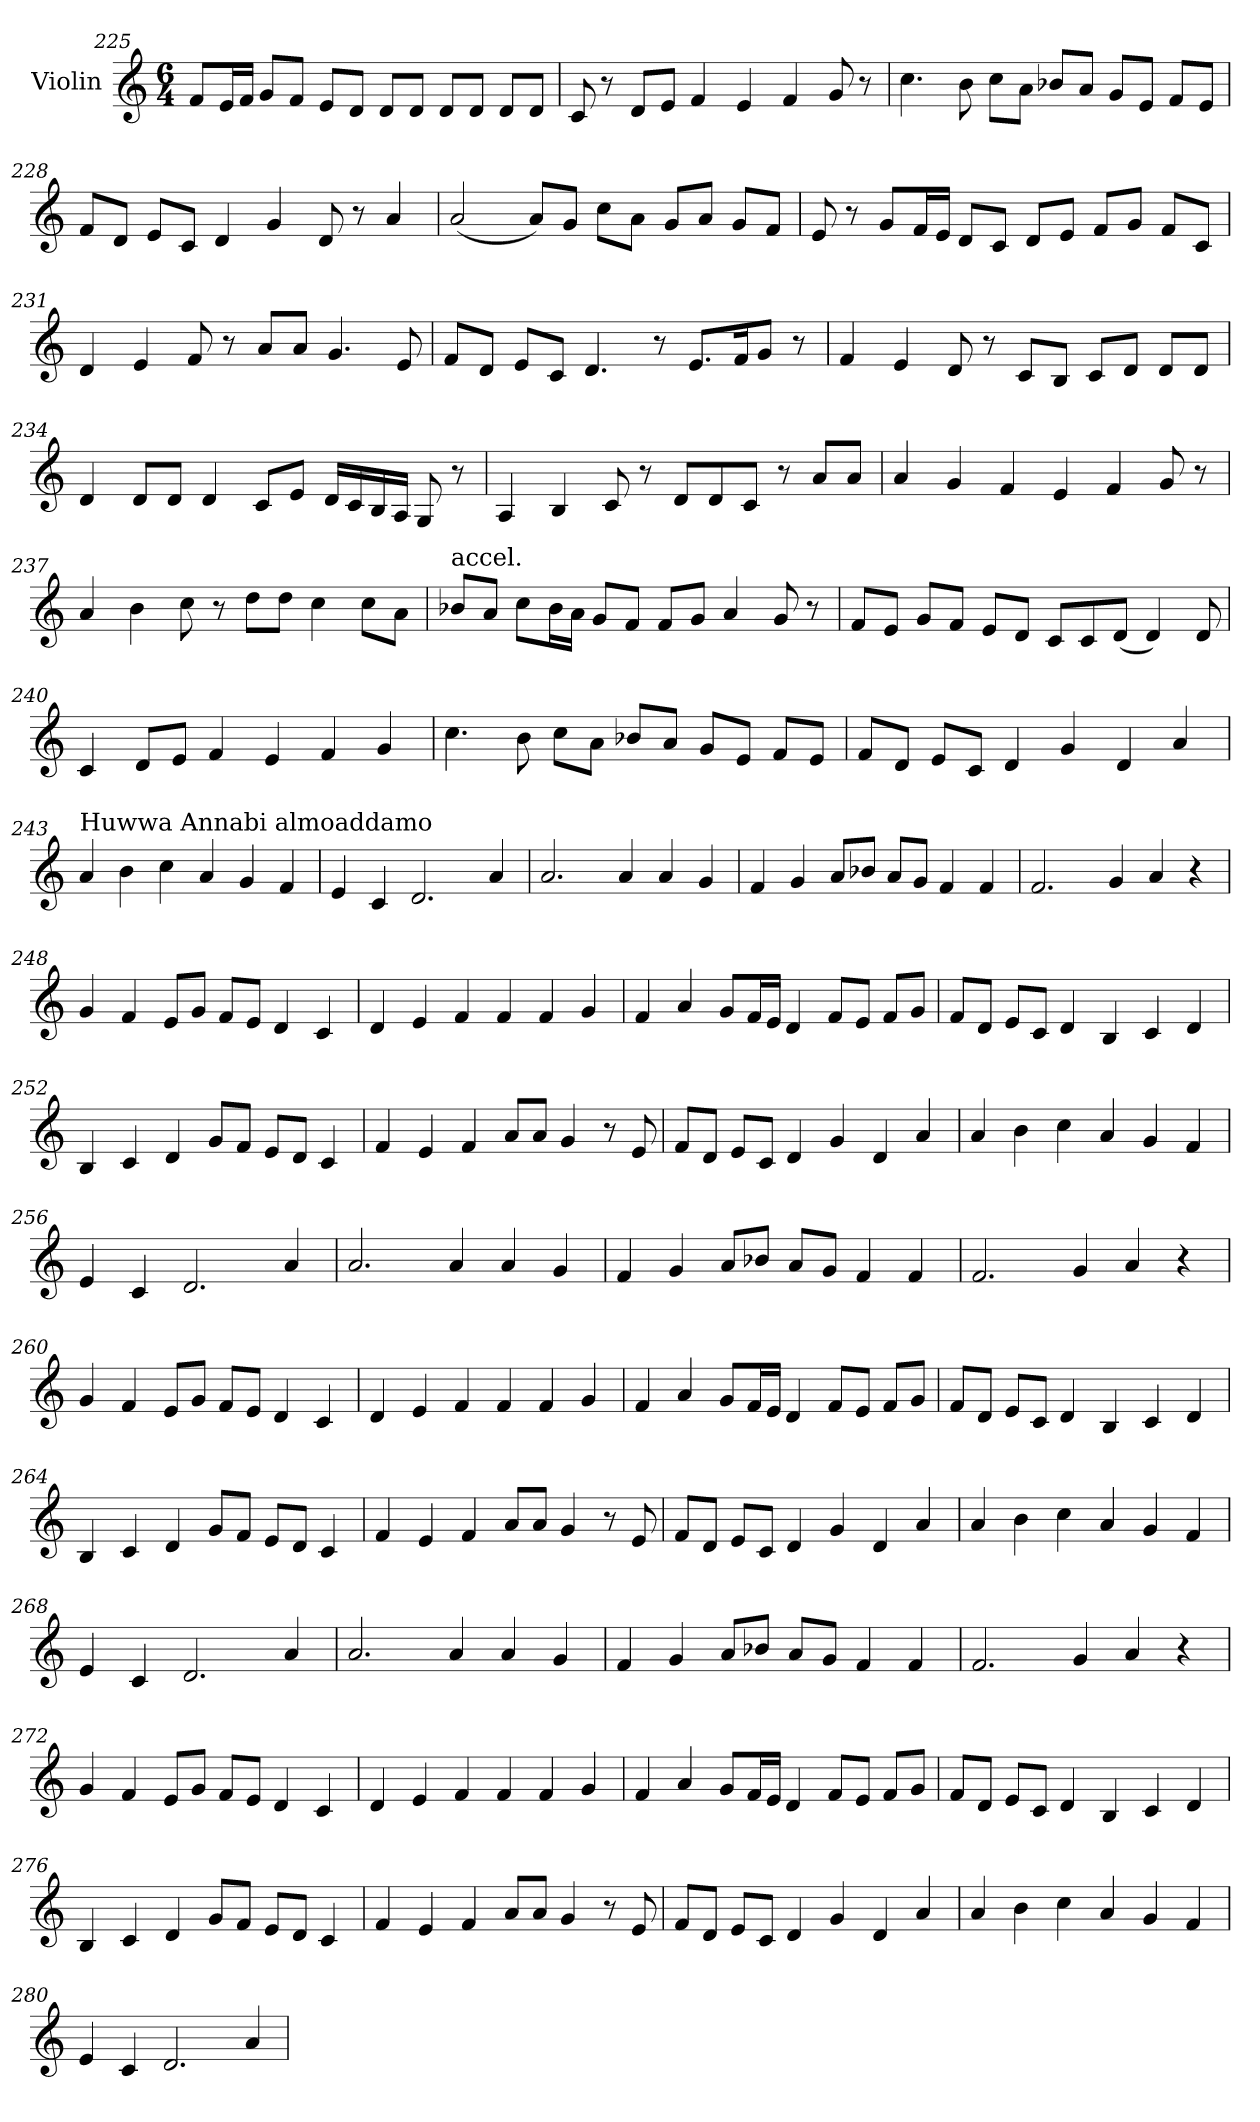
**kern
*part1
*staff1
*I"Violin
!!LO:PB:g=z
*clefG2
*k[]
*C:
*M6/4
=225
8f/L
16e/L
16f/JJ
8g/L
8f/J
8e/L
8d/J
8d/L
8d/J
8d/L
8d/J
8d/L
8d/J
=226
8c/
8r
8d/L
8e/J
4f/
4e/
4f/
8g/
8r
!!LO:PB:g=z
=227
4.cc\
8b\
8cc\L
8a\J
8b-X/L
8a/J
8g/L
8e/J
8f/L
8e/J
!!LO:PB:g=z
=228
8f/L
8d/J
8e/L
8c/J
4d/
4g/
8d/
8r
4a/
=229
(2a/
8a/L)
8g/J
8cc\L
8a\J
8g/L
8a/J
8g/L
8f/J
!!LO:PB:g=z
=230
8e/
8r
8g/L
16f/L
16e/JJ
8d/L
8c/J
8d/L
8e/J
8f/L
8g/J
8f/L
8c/J
!!LO:PB:g=z
=231
4d/
4e/
8f/
8r
8a/L
8a/J
4.g/
8e/
=232
8f/L
8d/J
8e/L
8c/J
4.d/
8r
8.e/L
16f/K
8g/J
8r
!!LO:PB:g=z
=233
4f/
4e/
8d/
8r
8c/L
8B/J
8c/L
8d/J
8d/L
8d/J
=234
4d/
8d/L
8d/J
4d/
8c/L
8e/J
16d/LL
16c/
16B/
16A/JJ
8G/
8r
=235
4A/
4B/
8c/
8r
8d/L
8d/
8c/J
8r
8a/L
8a/J
!!LO:PB:g=z
=236
4a/
4g/
4f/
4e/
4f/
8g/
8r
!!LO:PB:g=z
=237
4a/
4b\
8cc\
8r
8dd\L
8dd\J
4cc\
8cc\L
8a\J
=238
!LO:TX:a:t=accel.
8b-X/L
8a/J
8cc\L
16b-\L
16a\JJ
8g/L
8f/J
8f/L
8g/J
4a/
8g/
8r
!!LO:PB:g=z
=239
8f/L
8e/J
8g/L
8f/J
8e/L
8d/J
8c/L
8c/
(8d/J
4d/)
8d/
!!LO:PB:g=z
=240
4c/
8d/L
8e/J
4f/
4e/
4f/
4g/
=241
4.cc\
8b\
8cc\L
8a\J
8b-X/L
8a/J
8g/L
8e/J
8f/L
8e/J
!!LO:PB:g=z
=242
8f/L
8d/J
8e/L
8c/J
4d/
4g/
4d/
4a/
!!LO:PB:g=z
=243
*MM80
!LO:TX:a:t=Huwwa Annabi almoaddamo
4a/
4b\
4cc\
4a/
4g/
4f/
=244
4e/
4c/
2.d/
4a/
=245
2.a/
4a/
4a/
4g/
!!LO:PB:g=z
=246
4f/
4g/
8a/L
8b-X/J
8a/L
8g/J
4f/
4f/
!!LO:PB:g=z
=247
2.f/
4g/
4a/
4r
=248
4g/
4f/
8e/L
8g/J
8f/L
8e/J
4d/
4c/
=249
4d/
4e/
4f/
4f/
4f/
4g/
!!LO:PB:g=z
=250
4f/
4a/
8g/L
16f/L
16e/JJ
4d/
8f/L
8e/J
8f/L
8g/J
!!LO:PB:g=z
=251
8f/L
8d/J
8e/L
8c/J
4d/
4B/
4c/
4d/
=252
4B/
4c/
4d/
8g/L
8f/J
8e/L
8d/J
4c/
!!LO:PB:g=z
=253
4f/
4e/
4f/
8a/L
8a/J
4g/
8r
8e/
!!LO:PB:g=z
=254
8f/L
8d/J
8e/L
8c/J
4d/
4g/
4d/
4a/
=255
4a/
4b\
4cc\
4a/
4g/
4f/
=256
4e/
4c/
2.d/
4a/
!!LO:PB:g=z
=257
2.a/
4a/
4a/
4g/
!!LO:PB:g=z
=258
4f/
4g/
8a/L
8b-X/J
8a/L
8g/J
4f/
4f/
=259
2.f/
4g/
4a/
4r
=260
4g/
4f/
8e/L
8g/J
8f/L
8e/J
4d/
4c/
!!LO:PB:g=z
=261
4d/
4e/
4f/
4f/
4f/
4g/
=262
4f/
4a/
8g/L
16f/L
16e/JJ
4d/
8f/L
8e/J
8f/L
8g/J
!!LO:LB:g=z
=263
8f/L
8d/J
8e/L
8c/J
4d/
4B/
4c/
4d/
=264
4B/
4c/
4d/
8g/L
8f/J
8e/L
8d/J
4c/
!!LO:PB:g=z
=265
4f/
4e/
4f/
8a/L
8a/J
4g/
8r
8e/
!!LO:PB:g=z
=266
8f/L
8d/J
8e/L
8c/J
4d/
4g/
4d/
4a/
=267
4a/
4b\
4cc\
4a/
4g/
4f/
!!LO:PB:g=z
=268
4e/
4c/
2.d/
4a/
=269
2.a/
4a/
4a/
4g/
!!LO:PB:g=z
=270
4f/
4g/
8a/L
8b-X/J
8a/L
8g/J
4f/
4f/
=271
2.f/
4g/
4a/
4r
=272
4g/
4f/
8e/L
8g/J
8f/L
8e/J
4d/
4c/
!!LO:PB:g=z
=273
4d/
4e/
4f/
4f/
4f/
4g/
!!LO:PB:g=z
=274
4f/
4a/
8g/L
16f/L
16e/JJ
4d/
8f/L
8e/J
8f/L
8g/J
=275
8f/L
8d/J
8e/L
8c/J
4d/
4B/
4c/
4d/
!!LO:PB:g=z
=276
4B/
4c/
4d/
8g/L
8f/J
8e/L
8d/J
4c/
!!LO:PB:g=z
=277
4f/
4e/
4f/
8a/L
8a/J
4g/
8r
8e/
=278
8f/L
8d/J
8e/L
8c/J
4d/
4g/
4d/
4a/
!!LO:PB:g=z
=279
4a/
4b\
4cc\
4a/
4g/
4f/
=280
4e/
4c/
2.d/
4a/
=
*-
